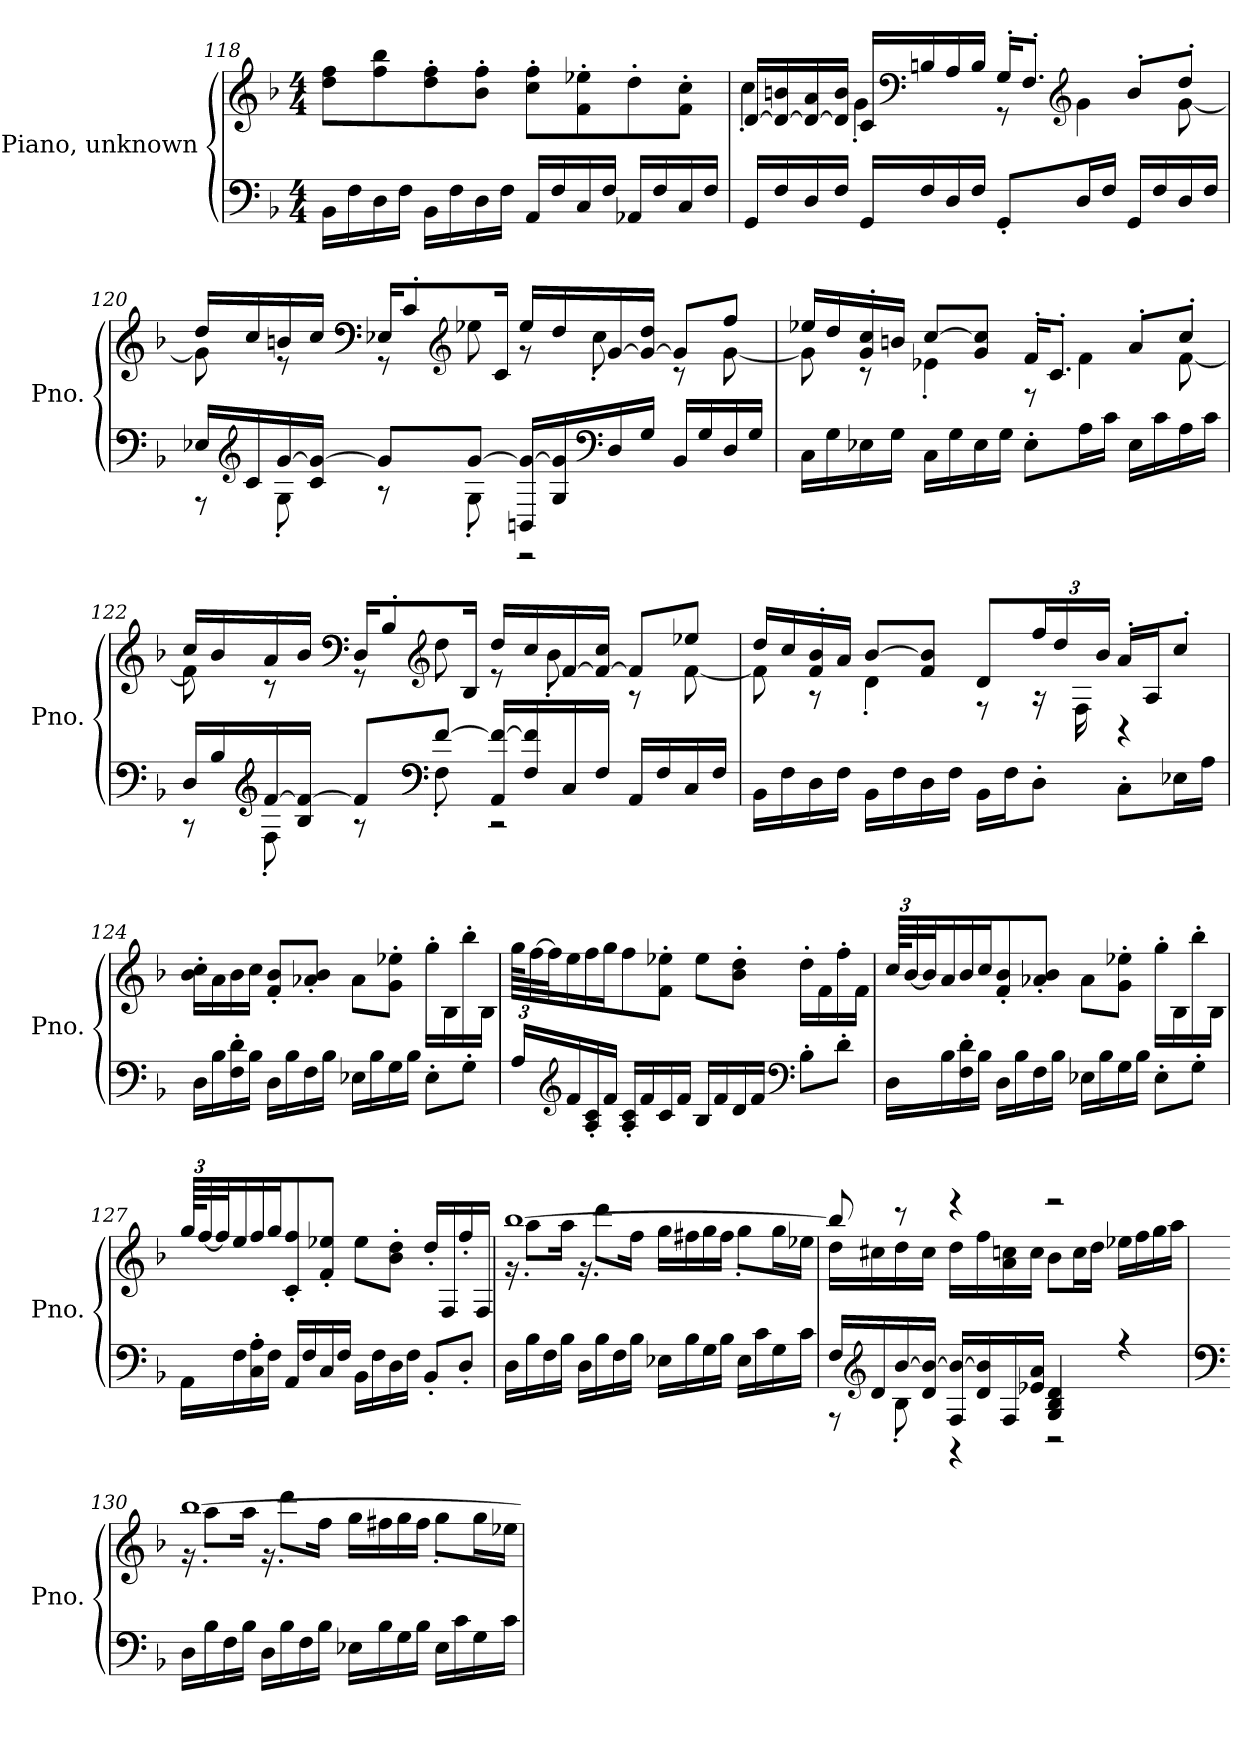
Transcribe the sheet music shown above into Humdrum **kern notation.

**kern	**kern
*part1	*part1
*staff2	*staff1
*I"Piano, unknown	*
*I'Pno.	*
*clefF4	*clefG2
*k[b-]	*k[b-]
*M4/4	*M4/4
=118	=118
16BB-\LL	8dd\ 8ff\L
16F\	.
16D\	8ff\ 8bb-\
16F\JJ	.
16BB-\LL	8dd\' 8ff\'
16F\	.
16D\	8b-\' 8ff\'J
16F\JJ	.
16AA/LL	8cc\' 8ff\'L
16F/	.
16C/	8f\' 8ee-X\'
16F/JJ	.
16AA-X/LL	8dd'\
16F/	.
16C/	8f\' 8cc\'J
16F/JJ	.
!!LO:LB:g=z
=119	=119
*	*^
16GG/LL	[16d/LL	4cc'\
16F/	16d/_ 16bn/	.
16D/	16d/_ 16a/	.
16F/JJ	16d/] 16b/JJ	.
16GG/LL	16c/LL	4g'\
*	*clefF4	*
16F/	16Bn/	.
16D/	16A/	.
16F/JJ	16B/JJ	.
8GG'/L	16G'/KL	8r
.	8.F'/J	.
*	*clefG2	*
16D/L	.	4g\
16F/JJ	.	.
16GG/LL	8b'/L	.
16F/	.	.
16D/	8dd'/J	[8g\
16F/JJ	.	.
!!LO:LB:g=z	!!
=120	=120	=120
*^	*	*
16E-X/LL	8r	16dd/LL	8g\]
*clefG2	*	*	*
16c/	.	16cc/	.
[16g/	8G'\	16bn/	8r
16c/ 16g/_JJ	.	16cc/JJ	.
*	*	*clefF4	*
8g/L]	8r	16E-X/KL	8r
.	.	8c'/	.
*	*	*clefG2	*
[8g/J	8G'\	.	8ee-X\
.	.	16c/Jk	.
16BBn/ 16g/_LL	2r	16ee-/LL	8r
16G/ 16g/]	.	16dd/	.
*clefF4	*	*	*
16D/	.	[16g/	8cc'\
16G/JJ	.	16g/_ 16dd/JJ	.
16BB/LL	.	8g/L]	8r
16G/	.	.	.
16D/	.	8ff/J	[8g\
16G/JJ	.	.	.
*v	*v	*	*
!!LO:LB:g=z	!!
=121	=121	=121
16C\LL	16ee-X/LL	8g\]
16G\	16dd/	.
16E-X\	16g/' 16cc/'	8r
16G\JJ	16bn/JJ	.
16C\LL	[8cc/L	4e-X'\
16G\	.	.
16E-\	8g/ 8cc/]J	.
16G\JJ	.	.
8E-'\L	16f'/KL	8r
.	8.c'/J	.
16A\L	.	4f\
16c\JJ	.	.
16E-\LL	8a'/L	.
16c\	.	.
16A\	8cc'/J	[8f\
16c\JJ	.	.
=122	=122	=122
*^	*	*
16D/LL	8r	16cc/LL	8f\]
16B-/	.	16b-/	.
*clefG2	*	*	*
[16f/	8F'\	16a/	8r
16B-/ 16f/_JJ	.	16b-/JJ	.
*	*	*clefF4	*
8f/L]	8r	16D/KL	8r
.	.	8B-'/	.
*clefF4	*	*clefG2	*
[8f/J	8F'\	.	8dd\
.	.	16B-/Jk	.
16AA/ 16f/_LL	2r	16dd/LL	8r
16F/ 16f/]	.	16cc/	.
16C/	.	[16f/	8b-'\
16F/JJ	.	16f/_ 16cc/JJ	.
16AA/LL	.	8f/L]	8r
16F/	.	.	.
16C/	.	8ee-X/J	[8f\
16F/JJ	.	.	.
*v	*v	*	*
!!LO:LB:g=z	!!
=123	=123	=123
16BB-\LL	16dd/LL	8f\]
16F\	16cc/	.
16D\	16f/' 16b-/'	8r
16F\JJ	16a/JJ	.
16BB-\LL	[8b-/L	4d'\
16F\	.	.
16D\	8f/ 8b-/]J	.
16F\JJ	.	.
16BB-\LL	8d/L	8r
16F\J	.	.
*	*Xbrackettup	*
8D'\J	24ff/L	16r
.	24dd/	.
.	.	16F\
.	24b-/JJ	.
8C'\L	16a'/LL	4r
.	16A/J	.
16E-X\L	8cc'/J	.
16A\JJ	.	.
*	*v	*v
=124	=124
16D\LL	16b-\' 16cc\'LL
16B-\	16a\
16F\' 16d\'	16b-\
16B-\JJ	16cc\JJ
16D\LL	8f/' 8b-/'L
16B-\	.
16F\	8a-X/' 8b-/'J
16B-\JJ	.
16E-X\LL	8a-\L
16B-\	.
16G\	8g\' 8ee-X\'J
16B-\JJ	.
8E-'\L	16gg'\LL
.	16B-\
8G'\J	16bb-'\
.	16B-\JJ
!!LO:LB:g=z
=125	=125
16A/LL	96gg\KLLL
.	[48ff\
.	32ff\J]
*clefG2	*
16f/	16ee\
16A/' 16c/'	16ff\
16f/JJ	16gg\J
16A/' 16c/'LL	8ff\
16f/	.
16c/	8f\' 8ee-X\'J
16f/JJ	.
16B-/LL	8ee-\L
16f/	.
16d/	8b-\' 8dd\'J
16f/JJ	.
*clefF4	*
8B-'\L	16dd'\LL
.	16f\
8d'\J	16ff'\
.	16f\JJ
=126	=126
16D\LL	96cc/KLLL
.	[48b-/
.	32b-/J]
16B-\	16a/
16F\' 16d\'	16b-/
16B-\JJ	16cc/J
16D\LL	8f/' 8b-/'
16B-\	.
16F\	8a-X/' 8b-/'J
16B-\JJ	.
16E-X\LL	8a-\L
16B-\	.
16G\	8g\' 8ee-X\'J
16B-\JJ	.
8E-'\L	16gg'\LL
.	16B-\
8G'\J	16bb-'\
.	16B-\JJ
!!LO:PB:g=z
=127	=127
16AA\LL	96gg/KLLL
.	[48ff/
.	32ff/J]
16F\	16ee/
16C\' 16A\'	16ff/
16F\JJ	16gg/J
16AA/LL	8c/' 8ff/'
16F/	.
16C/	8f/' 8ee-X/'J
16F/JJ	.
16BB-\LL	8ee-\L
16F\	.
16D\	8b-\' 8dd\'J
16F\JJ	.
8BB-'/L	16dd'/LL
.	16F/
8D'/J	16ff'/
.	16F/JJ
=128	=128
*	*^
16D\LL	[1bb-	16r
16B-\	.	8aa'\L
16F\	.	.
16B-\JJ	.	16aa\Jk
16D\LL	.	16r
16B-\	.	8ddd'\L
16F\	.	.
16B-\JJ	.	16ff\Jk
16E-X\LL	.	16gg\LL
16B-\	.	16ff#X\
16G\	.	16gg\
16B-\JJ	.	16ff#\JJ
16E-\LL	.	8gg'\L
16c\	.	.
16G\	.	16gg\L
16c\JJ	.	16ee-X\JJ
!!LO:LB:g=z	!!
=129	=129	=129
*^	*	*
16F/LL	8r	8bb-/]	16dd\LL
*clefG2	*	*	*
16d/	.	.	16cc#X\
[16b-/	8B-'\	8r	16dd\
16d/ 16b-/_JJ	.	.	16cc#\JJ
16F/ 16b-/_LL	4r	4r	16dd\LL
16d/ 16b-/]	.	.	16ff\
16F/	.	.	16a\ 16ccn\
16e-X/ 16a/JJ	.	.	16cc\JJ
4G/ 4B-/ 4d/	2r	2r	8b-\L
.	.	.	16cc\L
.	.	.	16dd\JJ
4r	.	.	16ee-X\LL
.	.	.	16ff\
.	.	.	16gg\
.	.	.	16aa\JJ
*v	*v	*	*
=130	=130	=130
*clefF4	*	*
16D\LL	[1bb-	16r
16B-\	.	8aa'\L
16F\	.	.
16B-\JJ	.	16aa\Jk
16D\LL	.	16r
16B-\	.	8ddd'\L
16F\	.	.
16B-\JJ	.	16ff\Jk
16E-X\LL	.	16gg\LL
16B-\	.	16ff#X\
16G\	.	16gg\
16B-\JJ	.	16ff#\JJ
16E-\LL	.	8gg'\L
16c\	.	.
16G\	.	16gg\L
16c\JJ	.	16ee-X\JJ
*	*v	*v
=	=
*-	*-
